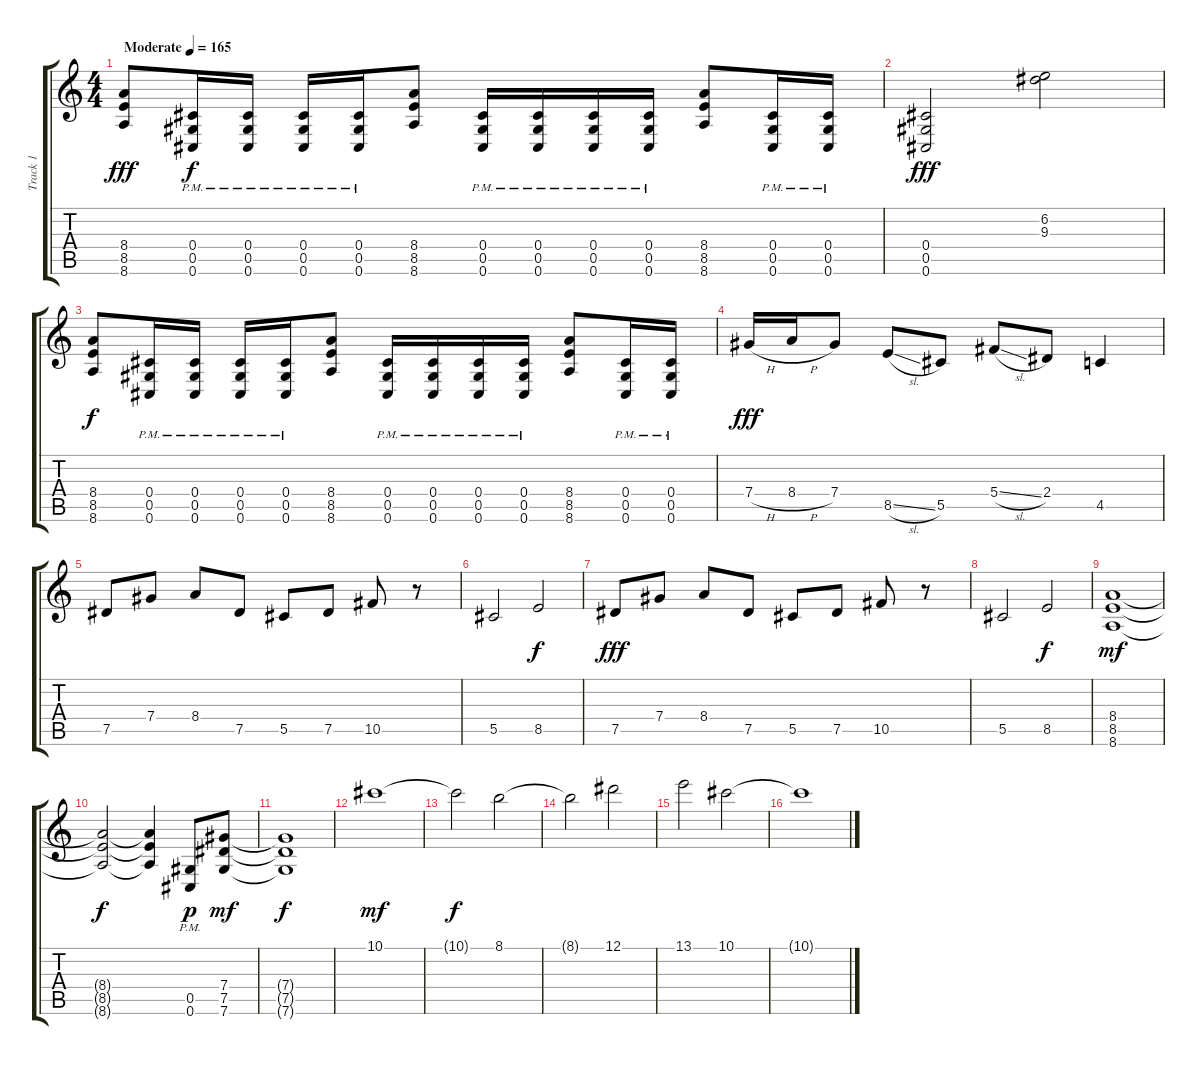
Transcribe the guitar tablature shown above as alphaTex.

\track ("Track 1" "Track 1") {instrument distortionguitar}
\staff {score tabs}
\tuning (Eb4 Bb3 Gb3 Db3 Ab2 Db2) {hide}
\ts (4 4)
\tempo (165 "Moderate")
\clef g2
\ks c
(8.4 8.5 8.6).8{dy fff instrument distortionguitar} (0.4{pm} 0.5{pm} 0.6{pm}).16{dy f} (0.4{pm} 0.5{pm} 0.6{pm}).16 (0.4{pm} 0.5{pm} 0.6{pm}).16 (0.4{pm} 0.5{pm} 0.6{pm}).16 (8.4 8.5 8.6).8 (0.4{pm} 0.5{pm} 0.6{pm}).16 (0.4{pm} 0.5{pm} 0.6{pm}).16 (0.4{pm} 0.5{pm} 0.6{pm}).16 (0.4{pm} 0.5{pm} 0.6{pm}).16 (8.4 8.5 8.6).8 (0.4{pm} 0.5{pm} 0.6{pm}).16 (0.4{pm} 0.5{pm} 0.6{pm}).16 |
(0.4 0.5 0.6).2{dy fff} (6.2 9.3).2 |
(8.4 8.5 8.6).8{dy f} (0.4{pm} 0.5{pm} 0.6{pm}).16 (0.4{pm} 0.5{pm} 0.6{pm}).16 (0.4{pm} 0.5{pm} 0.6{pm}).16 (0.4{pm} 0.5{pm} 0.6{pm}).16 (8.4 8.5 8.6).8 (0.4{pm} 0.5{pm} 0.6{pm}).16 (0.4{pm} 0.5{pm} 0.6{pm}).16 (0.4{pm} 0.5{pm} 0.6{pm}).16 (0.4{pm} 0.5{pm} 0.6{pm}).16 (8.4 8.5 8.6).8 (0.4{pm} 0.5{pm} 0.6{pm}).16 (0.4{pm} 0.5{pm} 0.6{pm}).16 |
7.4{h}.16{dy fff} 8.4{h}.16 7.4.8 8.5{sl}.8 5.5.8 5.4{sl}.8 2.4.8 4.5.4 |
7.5.8 7.4.8 8.4.8 7.5.8 5.5.8 7.5.8 10.5.8 r.8 |
5.5.2 8.5.2{dy f} |
7.5.8{dy fff} 7.4.8 8.4.8 7.5.8 5.5.8 7.5.8 10.5.8 r.8 |
5.5.2 8.5.2{dy f} |
(8.4 8.5 8.6).1{dy mf} |
(8.4{t} 8.5{t} 8.6{t}).2{dy f} (8.4{t} 8.5{t} 8.6{t}).4 (0.5{pm} 0.6).8{dy p} (7.4 7.5 7.6).8{dy mf} |
(7.4{t} 7.5{t} 7.6{t}).1{dy f} |
10.1.1{dy mf volume 11} |
10.1{t}.2{dy f} 8.1.2 |
8.1{t}.2 12.1.2 |
13.1.2 10.1.2{volume 11} |
10.1{t}.1
